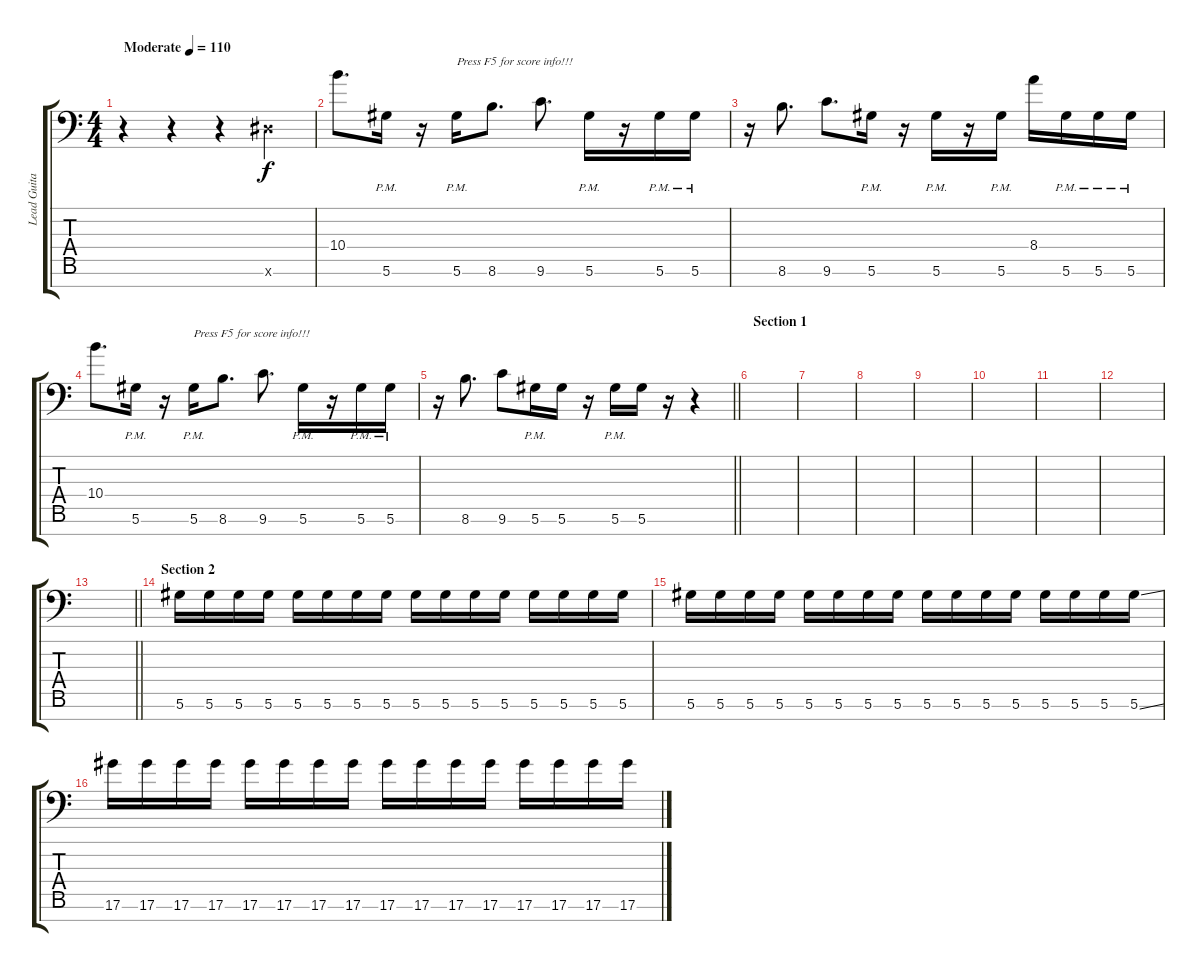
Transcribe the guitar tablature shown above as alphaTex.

\track ("Lead Guitar" "Lead Guita") {instrument overdrivenguitar}
\staff {score tabs}
\tuning (Eb4 Bb3 Gb3 Db3 Ab2 Eb2 Ab1) {hide}
\ts (4 4)
\tempo (110 "Moderate")
\clef f4
\ks c
r.4{dy f instrument overdrivenguitar} r.4 r.4 0.6{x}.4 |
10.4.8{d} 5.6{pm}.16 r.16 5.6{pm}.16{txt "Press F5 for score info!!!"} 8.6.8{d} 9.6.8{d} 5.6{pm}.16 r.16 5.6{pm}.16 5.6{pm}.16 |
r.16 8.6.8{d} 9.6.8{d} 5.6{pm}.16 r.16 5.6{pm}.16 r.16 5.6{pm}.16 8.4.16 5.6{pm}.16 5.6{pm}.16 5.6{pm}.16 |
10.4.8{d} 5.6{pm}.16 r.16 5.6{pm}.16{txt "Press F5 for score info!!!"} 8.6.8{d} 9.6.8{d} 5.6{pm}.16 r.16 5.6{pm}.16 5.6{pm}.16 |
\barLineRight lightlight
r.16 8.6.8{d} 9.6.8 5.6{pm}.16 5.6.16 r.16 5.6{pm}.16 5.6.16 r.16 r.4 |
\section ("" "Section 1")
|
|
|
|
|
|
|
\barLineRight lightlight
|
\section ("" "Section 2")
5.6.16 5.6.16 5.6.16 5.6.16 5.6.16 5.6.16 5.6.16 5.6.16 5.6.16 5.6.16 5.6.16 5.6.16 5.6.16 5.6.16 5.6.16 5.6.16 |
5.6.16 5.6.16 5.6.16 5.6.16 5.6.16 5.6.16 5.6.16 5.6.16 5.6.16 5.6.16 5.6.16 5.6.16 5.6.16 5.6.16 5.6.16 5.6{ss}.16 |
17.6.16 17.6.16 17.6.16 17.6.16 17.6.16 17.6.16 17.6.16 17.6.16 17.6.16 17.6.16 17.6.16 17.6.16 17.6.16 17.6.16 17.6.16 17.6.16
